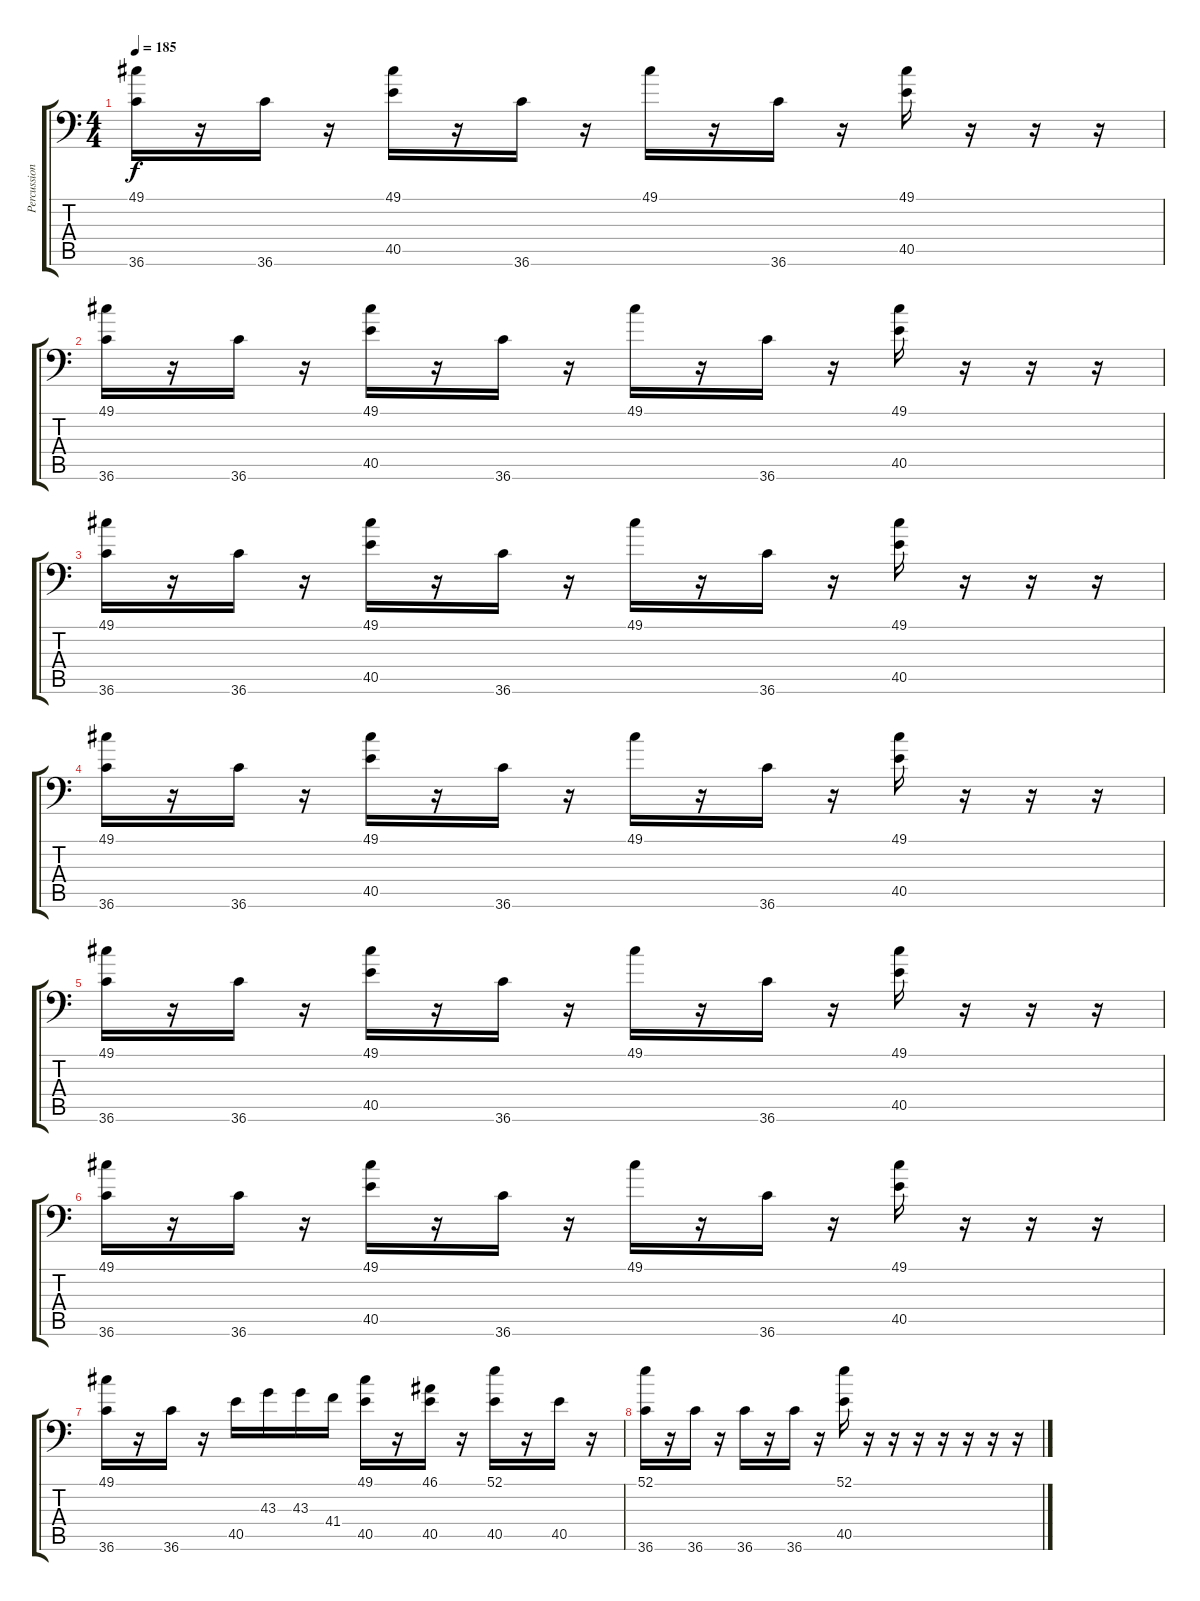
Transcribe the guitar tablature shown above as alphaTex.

\track ("Percussion" "Percussion") {instrument acousticgrandpiano}
\staff {score tabs}
\tuning (C-1 C-1 C-1 C-1 C-1 C-1) {hide}
\ts (4 4)
\tempo 185
\clef f4
\ks c
(49.1 36.6).16{dy f} r.16 36.6.16 r.16 (49.1 40.5).16 r.16 36.6.16 r.16 49.1.16 r.16 36.6.16 r.16 (49.1 40.5).16 r.16 r.16 r.16 |
(49.1 36.6).16 r.16 36.6.16 r.16 (49.1 40.5).16 r.16 36.6.16 r.16 49.1.16 r.16 36.6.16 r.16 (49.1 40.5).16 r.16 r.16 r.16 |
(49.1 36.6).16 r.16 36.6.16 r.16 (49.1 40.5).16 r.16 36.6.16 r.16 49.1.16 r.16 36.6.16 r.16 (49.1 40.5).16 r.16 r.16 r.16 |
(49.1 36.6).16 r.16 36.6.16 r.16 (49.1 40.5).16 r.16 36.6.16 r.16 49.1.16 r.16 36.6.16 r.16 (49.1 40.5).16 r.16 r.16 r.16 |
(49.1 36.6).16 r.16 36.6.16 r.16 (49.1 40.5).16 r.16 36.6.16 r.16 49.1.16 r.16 36.6.16 r.16 (49.1 40.5).16 r.16 r.16 r.16 |
(49.1 36.6).16 r.16 36.6.16 r.16 (49.1 40.5).16 r.16 36.6.16 r.16 49.1.16 r.16 36.6.16 r.16 (49.1 40.5).16 r.16 r.16 r.16 |
(49.1 36.6).16 r.16 36.6.16 r.16 40.5.16 43.3.16 43.3.16 41.4.16 (49.1 40.5).16 r.16 (46.1 40.5).16 r.16 (52.1 40.5).16 r.16 40.5.16 r.16 |
(52.1 36.6).16 r.16 36.6.16 r.16 36.6.16 r.16 36.6.16 r.16 (52.1 40.5).16 r.16 r.16 r.16 r.16 r.16 r.16 r.16
